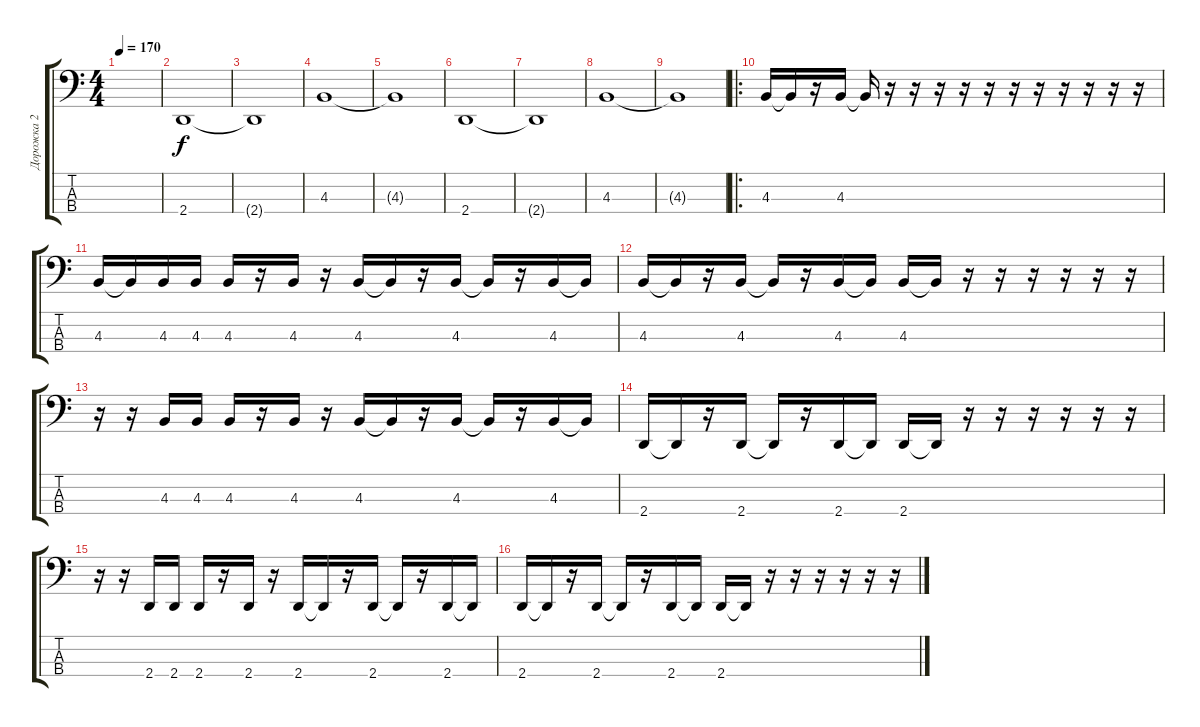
\track ("Дорожка 2" "Дорожка 2") {instrument electricbasspick}
\staff {score tabs}
\tuning (F2 C2 G1 C1) {hide}
\ts (4 4)
\tempo 170
\clef f4
\ks c
|
2.4.1 |
2.4{t}.1 |
4.3.1 |
4.3{t}.1 |
2.4.1 |
2.4{t}.1 |
4.3.1 |
4.3{t}.1 |
\ro
4.3.16 4.3{t}.16 r.16 4.3.16 4.3{t}.16 r.16 r.16 r.16 r.16 r.16 r.16 r.16 r.16 r.16 r.16 r.16 |
4.3.16 4.3{t}.16 4.3.16 4.3.16 4.3.16 r.16 4.3.16 r.16 4.3.16 4.3{t}.16 r.16 4.3.16 4.3{t}.16 r.16 4.3.16 4.3{t}.16 |
4.3.16 4.3{t}.16 r.16 4.3.16 4.3{t}.16 r.16 4.3.16 4.3{t}.16 4.3.16 4.3{t}.16 r.16 r.16 r.16 r.16 r.16 r.16 |
r.16 r.16 4.3.16 4.3.16 4.3.16 r.16 4.3.16 r.16 4.3.16 4.3{t}.16 r.16 4.3.16 4.3{t}.16 r.16 4.3.16 4.3{t}.16 |
2.4.16 2.4{t}.16 r.16 2.4.16 2.4{t}.16 r.16 2.4.16 2.4{t}.16 2.4.16 2.4{t}.16 r.16 r.16 r.16 r.16 r.16 r.16 |
r.16 r.16 2.4.16 2.4.16 2.4.16 r.16 2.4.16 r.16 2.4.16 2.4{t}.16 r.16 2.4.16 2.4{t}.16 r.16 2.4.16 2.4{t}.16 |
2.4.16 2.4{t}.16 r.16 2.4.16 2.4{t}.16 r.16 2.4.16 2.4{t}.16 2.4.16 2.4{t}.16 r.16 r.16 r.16 r.16 r.16 r.16
